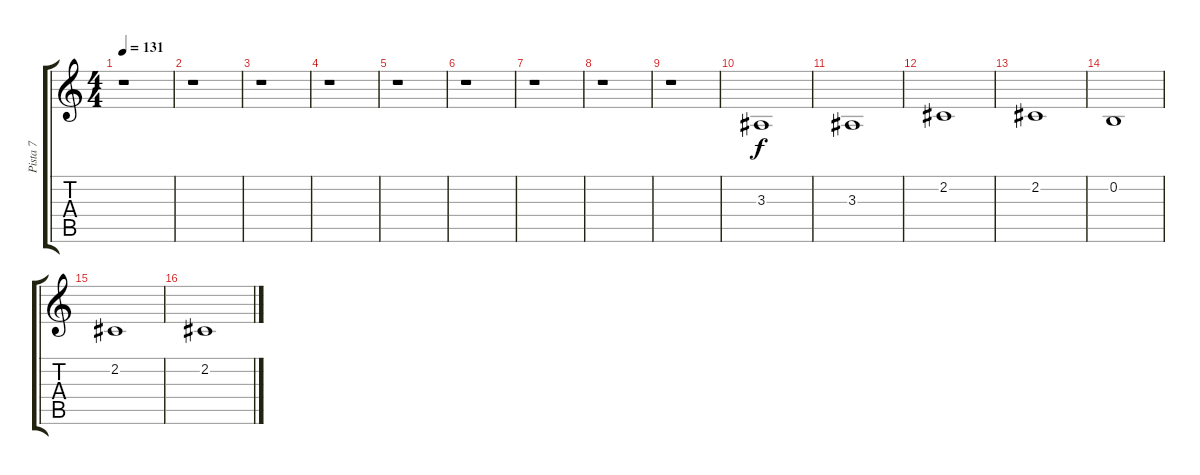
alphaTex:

\track ("Pista 7" "Pista 7") {instrument pad2warm}
\staff {score tabs}
\tuning (E4 B3 G3 D3 A2 E2) {hide}
\ts (4 4)
\tempo 131
\clef g2
\ks c
r.1{dy ff} |
r.1 |
r.1 |
r.1 |
r.1 |
r.1 |
r.1 |
r.1 |
r.1 |
3.3.1{dy f} |
3.3.1 |
2.2.1 |
2.2.1 |
0.2.1 |
2.2.1 |
2.2.1
